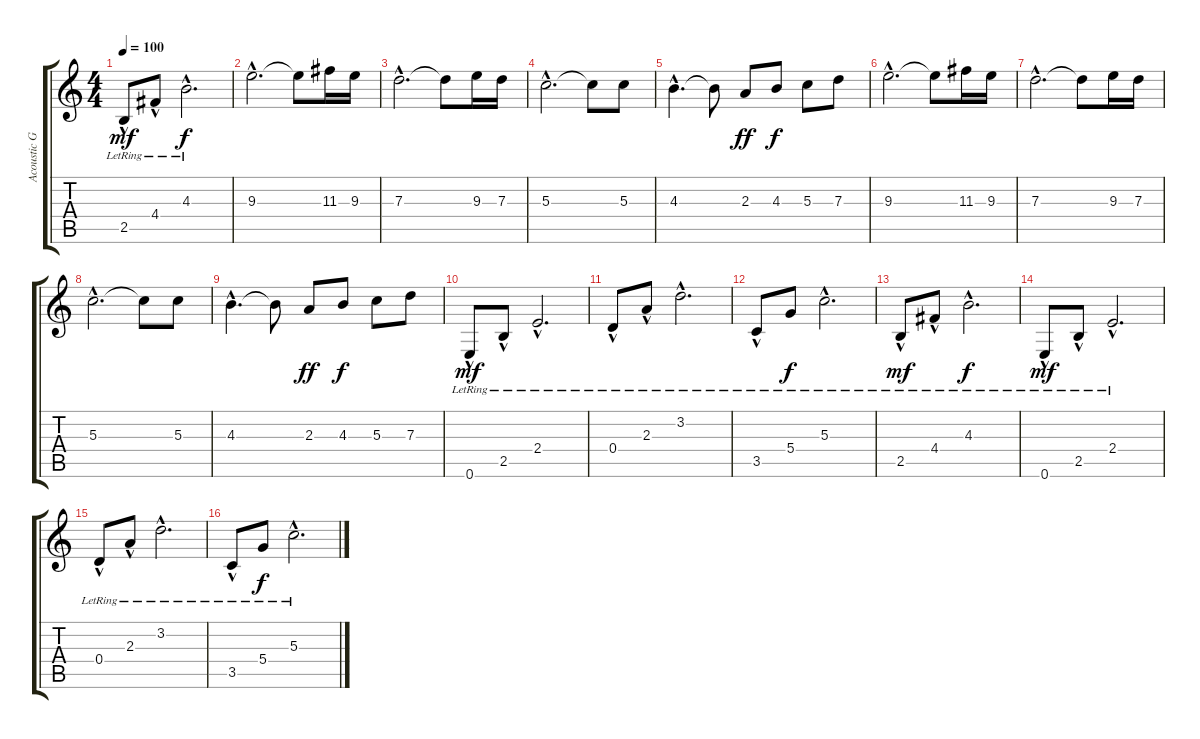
\track ("Acoustic Guit. 2" "Acoustic G") {instrument acousticguitarsteel}
\staff {score tabs}
\tuning (E4 B3 G3 D3 A2 E2) {hide}
\ts (4 4)
\tempo 100
\clef g2
\ks c
2.5{hac lr}.8{dy mf} 4.4{hac lr}.8 4.3{hac lr}.2{d dy f} |
9.3{hac}.2{d} 9.3{t}.8 11.3.16 9.3.16 |
7.3{hac}.2{d} 7.3{t}.8 9.3.16 7.3.16 |
5.3{hac}.2{d} 5.3{t}.8 5.3.8 |
4.3{hac}.4{d} 4.3{t}.8 2.3.8{dy ff} 4.3.8{dy f} 5.3.8 7.3.8 |
9.3{hac}.2{d} 9.3{t}.8 11.3.16 9.3.16 |
7.3{hac}.2{d} 7.3{t}.8 9.3.16 7.3.16 |
5.3{hac}.2{d} 5.3{t}.8 5.3.8 |
4.3{hac}.4{d} 4.3{t}.8 2.3.8{dy ff} 4.3.8{dy f} 5.3.8 7.3.8 |
0.6{hac lr}.8{dy mf} 2.5{hac lr}.8 2.4{hac lr}.2{d} |
0.4{hac lr}.8 2.3{hac lr}.8 3.2{hac lr}.2{d} |
3.5{hac lr}.8 5.4{lr}.8{dy f} 5.3{hac lr}.2{d} |
2.5{hac lr}.8{dy mf} 4.4{hac lr}.8 4.3{hac lr}.2{d dy f} |
0.6{hac lr}.8{dy mf} 2.5{hac lr}.8 2.4{hac lr}.2{d} |
0.4{hac lr}.8 2.3{hac lr}.8 3.2{hac lr}.2{d} |
3.5{hac lr}.8 5.4{lr}.8{dy f} 5.3{hac lr}.2{d}
